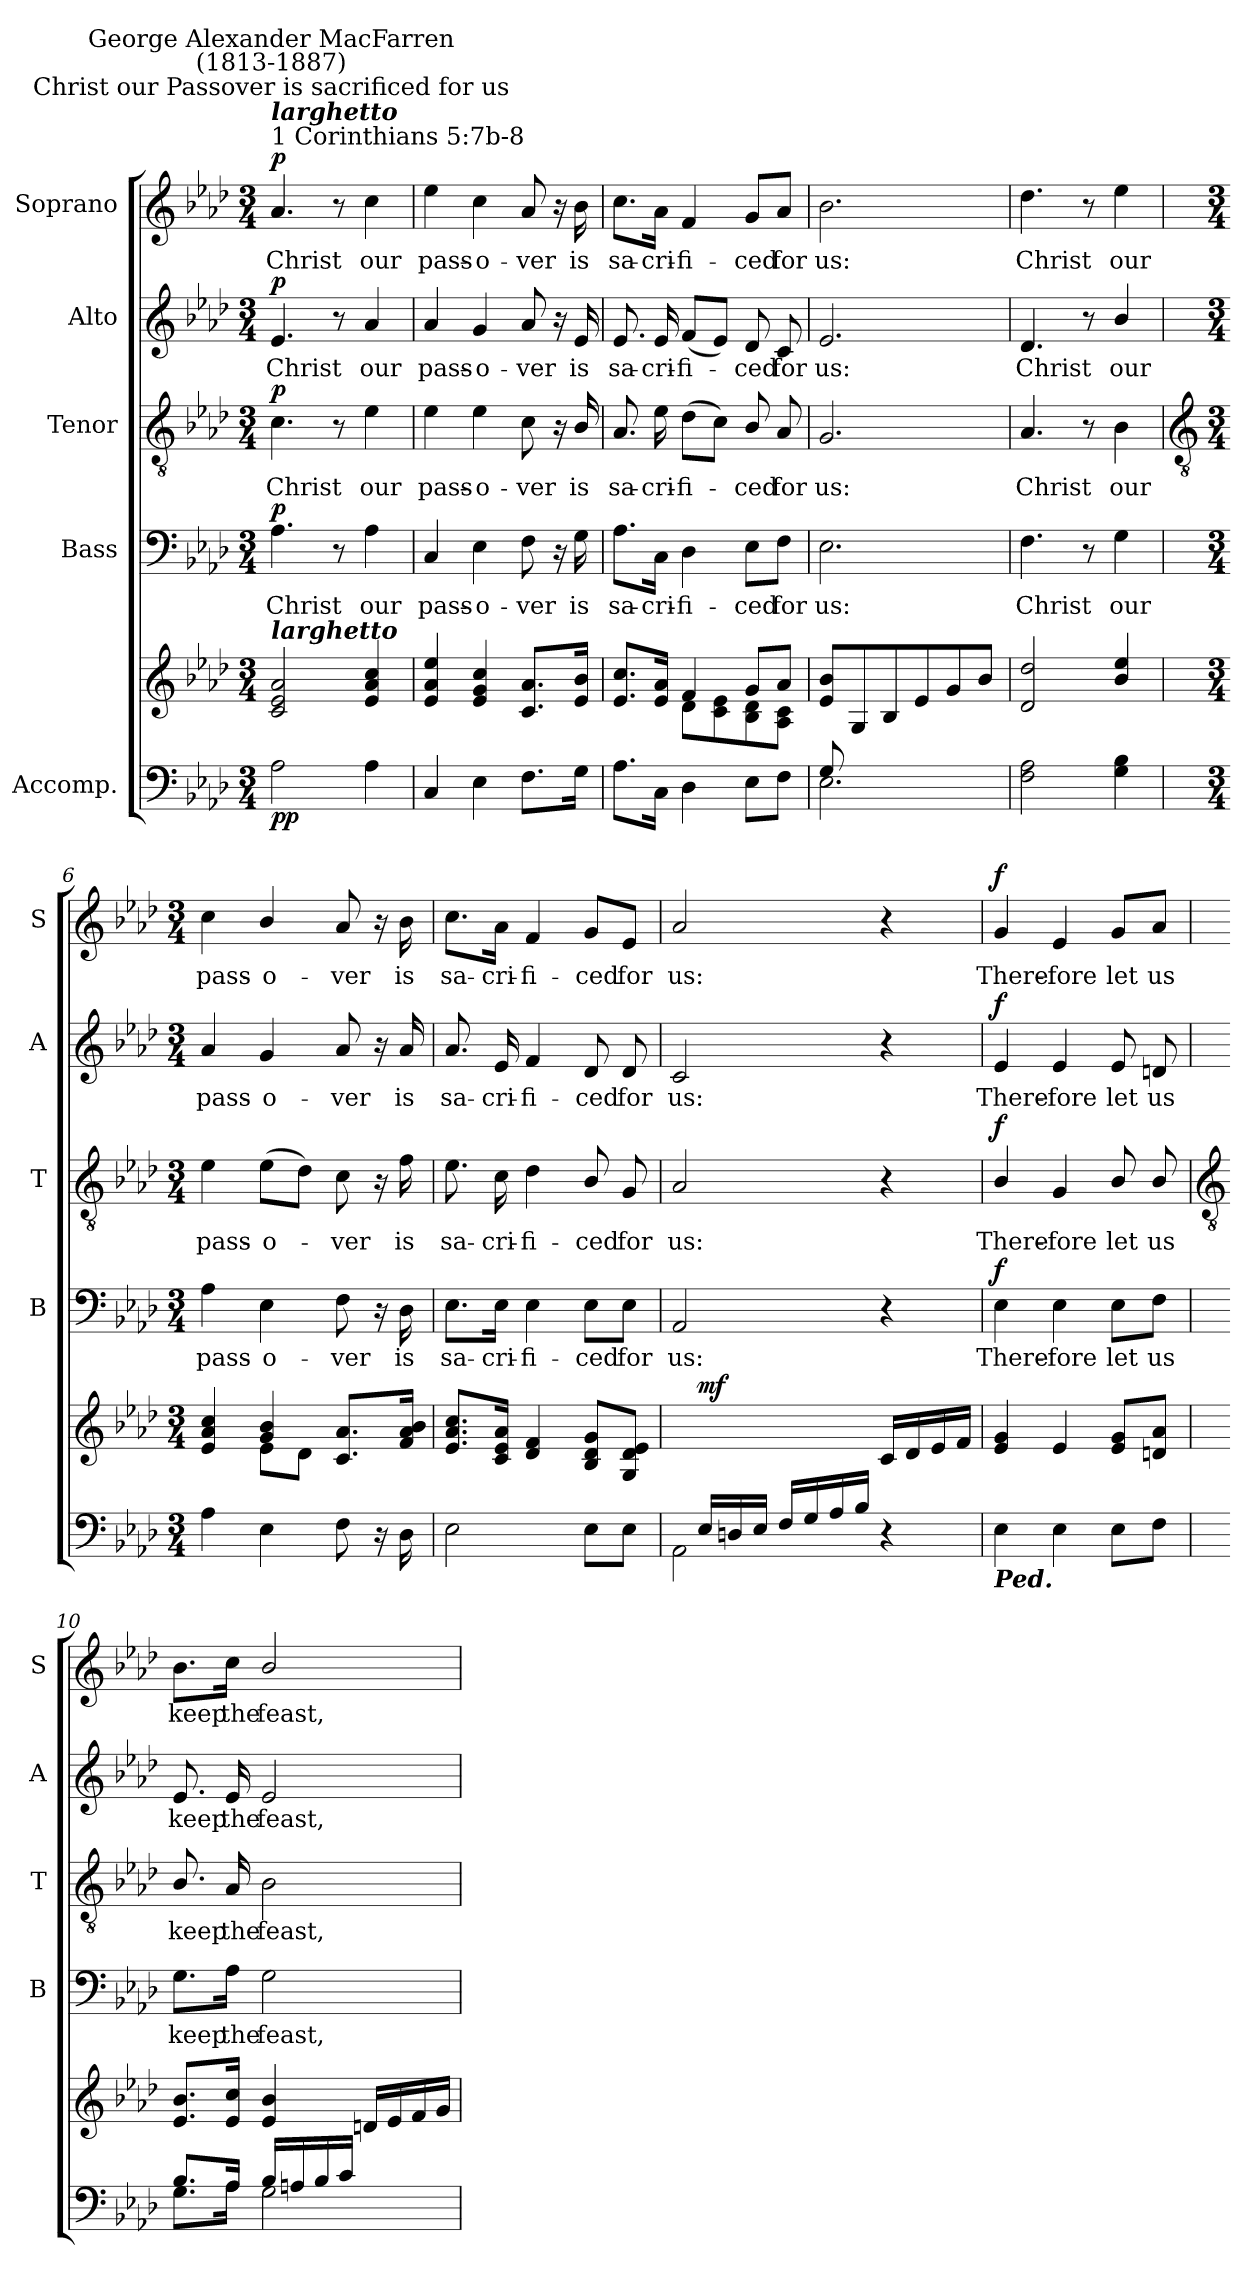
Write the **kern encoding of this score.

**kern	**kern	**dynam	**kern	**text	**dynam	**kern	**text	**dynam	**kern	**text	**dynam	**kern	**text	**dynam
*part5	*part5	*part5	*part4	*part4	*part4	*part3	*part3	*part3	*part2	*part2	*part2	*part1	*part1	*part1
*staff6	*staff5	*staff5/6	*staff4	*staff4	*staff4	*staff3	*staff3	*staff3	*staff2	*staff2	*staff2	*staff1	*staff1	*staff1
*I"Accomp.	*	*	*I"Bass	*	*	*I"Tenor	*	*	*I"Alto	*	*	*I"Soprano	*	*
*	*	*	*I'B	*	*	*I'T	*	*	*I'A	*	*	*I'S	*	*
*clefF4	*clefG2	*	*clefF4	*	*	*clefGv2	*	*	*clefG2	*	*	*clefG2	*	*
*k[b-e-a-d-]	*k[b-e-a-d-]	*	*k[b-e-a-d-]	*	*	*k[b-e-a-d-]	*	*	*k[b-e-a-d-]	*	*	*k[b-e-a-d-]	*	*
*A-:	*A-:	*	*A-:	*	*	*A-:	*	*	*A-:	*	*	*A-:	*	*
*M3/4	*M3/4	*	*M3/4	*	*	*M3/4	*	*	*M3/4	*	*	*M3/4	*	*
*MM60	*MM60	*	*MM60	*	*	*MM60	*	*	*MM60	*	*	*MM60	*	*
=1	=1	=1	=1	=1	=1	=1	=1	=1	=1	=1	=1	=1	=1	=1
*	*^	*	*	*	*	*	*	*	*	*	*	*	*	*
!	!	!	!	!	!	!	!	!	!	!	!	!	!LO:TX:a:t=1 Corinthians 5&colon;7b-8	!	!
!	!	!	!	!	!	!	!	!	!	!	!	!	!LO:TX:a:Bi:t=larghetto	!	!
!	!	!	!	!	!	!	!	!	!	!	!	!	!LO:TX:a:cj:t=Christ our Passover is sacrificed for us	!	!
!	!	!	!	!	!	!	!	!	!	!	!	!	!LO:TX:a:cj:t=George Alexander MacFarren\n(1813-1887)	!	!
!	!LO:TX:a:Bi:t=larghetto	!	!	!	!	!	!	!	!	!	!	!	!	!	!
!	!	!LO:N:vis=1	!LO:DY:b=2	!	!LO:LY:b	!	!	!LO:LY:b	!	!	!LO:LY:b	!	!	!LO:LY:b	!
!	!	!	!LO:DY:n=1:b	!	!	!LO:DY:b	!	!	!LO:DY:b	!	!	!LO:DY:b	!	!	!LO:DY:b
2A-	2c 2e- 2a-	2.ryy	p p	4.A-	Christ	p	4.c	Christ	p	4.e-	Christ	p	4.a-	Christ	p
.	.	.	.	8r	.	.	8r	.	.	8r	.	.	8r	.	.
!	!	!	!	!	!LO:LY:b	!	!	!LO:LY:b	!	!	!LO:LY:b	!	!	!LO:LY:b	!
4A-	4e- 4a- 4cc	.	.	4A-	our	.	4e-	our	.	4a-	our	.	4cc	our	.
=2	=2	=2	=2	=2	=2	=2	=2	=2	=2	=2	=2	=2	=2	=2	=2
!	!	!LO:N:vis=1	!	!	!LO:LY:b	!	!	!LO:LY:b	!	!	!LO:LY:b	!	!	!LO:LY:b	!
4C	4e- 4a- 4ee-	2.ryy	.	4C	pass-	.	4e-	pass-	.	4a-	pass-	.	4ee-	pass-	.
!	!	!	!	!	!LO:LY:b	!	!	!LO:LY:b	!	!	!LO:LY:b	!	!	!LO:LY:b	!
4E-	4e- 4g 4cc	.	.	4E-	-o-	.	4e-	-o-	.	4g	-o-	.	4cc	-o-	.
!	!	!	!	!	!LO:LY:b	!	!	!LO:LY:b	!	!	!LO:LY:b	!	!	!LO:LY:b	!
8.FL	8.c 8.a-L	.	.	8F	-ver	.	8c	-ver	.	8a-	-ver	.	8a-	-ver	.
.	.	.	.	16r	.	.	16r	.	.	16r	.	.	16r	.	.
!	!	!	!	!	!LO:LY:b	!	!	!LO:LY:b	!	!	!LO:LY:b	!	!	!LO:LY:b	!
16GJ	16e- 16b-J	.	.	16G	is	.	16B-/	is	.	16e-	is	.	16b-	is	.
=3	=3	=3	=3	=3	=3	=3	=3	=3	=3	=3	=3	=3	=3	=3	=3
!	!	!	!	!	!LO:LY:b	!	!	!LO:LY:b	!	!	!LO:LY:b	!	!	!LO:LY:b	!
8.A-L	8.e- 8.ccL	4ryy	.	8.A-\L	sa-	.	8.A-	sa-	.	8.e-	sa-	.	8.cc\L	sa-	.
!	!	!	!	!	!LO:LY:b	!	!	!LO:LY:b	!	!	!LO:LY:b	!	!	!LO:LY:b	!
16CJ	16e- 16a-J	.	.	16C\Jk	-cri-	.	16e-	-cri-	.	16e-	-cri-	.	16a-\Jk	-cri-	.
!	!	!	!	!	!LO:LY:b	!	!	!LO:LY:b	!	!	!LO:LY:b	!	!	!LO:LY:b	!
4D-	4f	8d-\L	.	4D-	-fi-	.	(>8d-L	-fi-	.	(<8fL	-fi-	.	4f	-fi-	.
.	.	8c\ 8e-\	.	.	.	.	8cJ)	.	.	8e-J)	.	.	.	.	.
!	!	!	!	!	!LO:LY:b	!	!	!LO:LY:b	!	!	!LO:LY:b	!	!	!LO:LY:b	!
8E-L	8gL	8B-\ 8d-\	.	8E-\L	-ced	.	8B-/	ced	.	8d-	ced	.	8g/L	-ced	.
!	!	!	!	!	!LO:LY:b	!	!	!LO:LY:b	!	!	!LO:LY:b	!	!	!LO:LY:b	!
8FJ	8a-J	8A-\ 8c\J	.	8F\J	for	.	8A-	for	.	8c	for	.	8a-/J	for	.
=4	=4	=4	=4	=4	=4	=4	=4	=4	=4	=4	=4	=4	=4	=4	=4
*^	*	*	*	*	*	*	*	*	*	*	*	*	*	*	*
!	!	!	!	!	!	!LO:LY:b	!	!	!LO:LY:b	!	!	!LO:LY:b	!	!	!LO:LY:b	!
8G/	2.E-	8e- 8b-L	8ryy	.	2.E-	us:	.	2.G	us:	.	2.e-	us:	.	2.b-	us:	.
2ryy	.	8G	2ryy	.	.	.	.	.	.	.	.	.	.	.	.	.
.	.	8B-	.	.	.	.	.	.	.	.	.	.	.	.	.	.
.	.	8e-	.	.	.	.	.	.	.	.	.	.	.	.	.	.
.	.	8g	.	.	.	.	.	.	.	.	.	.	.	.	.	.
8ryy	.	8b-J	8ryy	.	.	.	.	.	.	.	.	.	.	.	.	.
*v	*v	*	*	*	*	*	*	*	*	*	*	*	*	*	*	*
=5	=5	=5	=5	=5	=5	=5	=5	=5	=5	=5	=5	=5	=5	=5	=5
!	!	!LO:N:vis=1	!	!	!LO:LY:b	!	!	!LO:LY:b	!	!	!LO:LY:b	!	!	!LO:LY:b	!
2F 2A-	2d- 2dd-	2.ryy	.	4.F	Christ	.	4.A-	Christ	.	4.d-	Christ	.	4.dd-	Christ	.
.	.	.	.	8r	.	.	8r	.	.	8r	.	.	8r	.	.
!	!	!	!	!	!LO:LY:b	!	!	!LO:LY:b	!	!	!LO:LY:b	!	!	!LO:LY:b	!
4G 4B-	4b- 4ee-	.	.	4G	our	.	4B-	our	.	4b-/	our	.	4ee-	our	.
!!LO:LB:g=z
=6	=6	=6	=6	=6	=6	=6	=6	=6	=6	=6	=6	=6	=6	=6	=6
*	*	*	*	*	*	*	*clefGv2	*	*	*	*	*	*	*	*
*M3/4	*M3/4	*	*	*M3/4	*	*	*M3/4	*	*	*M3/4	*	*	*M3/4	*	*
!	!	!	!	!	!LO:LY:b	!	!	!LO:LY:b	!	!	!LO:LY:b	!	!	!LO:LY:b	!
4A-	4e- 4a- 4cc	4ryy	.	4A-	pass-	.	4e-	pass-	.	4a-	pass-	.	4cc	pass-	.
!	!	!	!	!	!LO:LY:b	!	!	!LO:LY:b	!	!	!LO:LY:b	!	!	!LO:LY:b	!
4E-	4g/ 4b-/	8e-\L	.	4E-	-o-	.	(>8e-L	-o-	.	4g	-o-	.	4b-/	-o-	.
.	.	8d-\J	.	.	.	.	8d-J)	.	.	.	.	.	.	.	.
!	!	!	!	!	!LO:LY:b	!	!	!LO:LY:b	!	!	!LO:LY:b	!	!	!LO:LY:b	!
8F	8.c 8.a-L	4ryy	.	8F	-ver	.	8c	ver	.	8a-	-ver	.	8a-	-ver	.
16r	.	.	.	16r	.	.	16r	.	.	16r	.	.	16r	.	.
!	!	!	!	!	!LO:LY:b	!	!	!LO:LY:b	!	!	!LO:LY:b	!	!	!LO:LY:b	!
16D-	16f 16a- 16b-J	.	.	16D-	is	.	16f	is	.	16a-	is	.	16b-	is	.
*	*v	*v	*	*	*	*	*	*	*	*	*	*	*	*	*
=7	=7	=7	=7	=7	=7	=7	=7	=7	=7	=7	=7	=7	=7	=7
!	!	!	!	!LO:LY:b	!	!	!LO:LY:b	!	!	!LO:LY:b	!	!	!LO:LY:b	!
2E-	8.e- 8.a- 8.ccL	.	8.E-\L	sa-	.	8.e-	sa-	.	8.a-	sa-	.	8.cc\L	sa-	.
!	!	!	!	!LO:LY:b	!	!	!LO:LY:b	!	!	!LO:LY:b	!	!	!LO:LY:b	!
.	16c 16e- 16a-J	.	16E-\Jk	-cri-	.	16c	-cri-	.	16e-	-cri-	.	16a-\Jk	-cri-	.
!	!	!	!	!LO:LY:b	!	!	!LO:LY:b	!	!	!LO:LY:b	!	!	!LO:LY:b	!
.	4d- 4f	.	4E-	-fi-	.	4d-	-fi-	.	4f	-fi-	.	4f	-fi-	.
!	!	!	!	!LO:LY:b	!	!	!LO:LY:b	!	!	!LO:LY:b	!	!	!LO:LY:b	!
8E-L	8B- 8d- 8gL	.	8E-\L	-ced	.	8B-/	-ced	.	8d-	-ced	.	8g/L	-ced	.
!	!	!	!	!LO:LY:b	!	!	!LO:LY:b	!	!	!LO:LY:b	!	!	!LO:LY:b	!
8E-J	8G 8d- 8e-J	.	8E-\J	for	.	8G	for	.	8d-	for	.	8e-/J	for	.
=8	=8	=8	=8	=8	=8	=8	=8	=8	=8	=8	=8	=8	=8	=8
*^	*	*	*	*	*	*	*	*	*	*	*	*	*	*
!	!	!	!	!	!LO:LY:b	!	!	!LO:LY:b	!	!	!LO:LY:b	!	!	!LO:LY:b	!
16ryy	2AA-\	16ryy	.	2AA-	us:	.	2A-	us:	.	2c	us:	.	2a-	us:	.
!	!	!	!LO:DY:a	!	!	!	!	!	!	!	!	!	!	!	!
16E-/LL	.	4..ryy	mf	.	.	.	.	.	.	.	.	.	.	.	.
16Dn/	.	.	.	.	.	.	.	.	.	.	.	.	.	.	.
16E-/JJ	.	.	.	.	.	.	.	.	.	.	.	.	.	.	.
16F/LL	.	.	.	.	.	.	.	.	.	.	.	.	.	.	.
16G/	.	.	.	.	.	.	.	.	.	.	.	.	.	.	.
16A-/	.	.	.	.	.	.	.	.	.	.	.	.	.	.	.
16B-/JJ	.	.	.	.	.	.	.	.	.	.	.	.	.	.	.
4ryy	4r	16cLL	.	4r	.	.	4r	.	.	4r	.	.	4r	.	.
.	.	16d-	.	.	.	.	.	.	.	.	.	.	.	.	.
.	.	16e-	.	.	.	.	.	.	.	.	.	.	.	.	.
.	.	16fJJ	.	.	.	.	.	.	.	.	.	.	.	.	.
*v	*v	*	*	*	*	*	*	*	*	*	*	*	*	*	*
=9	=9	=9	=9	=9	=9	=9	=9	=9	=9	=9	=9	=9	=9	=9
!LO:TX:b:Bi:t=Ped.	!	!	!	!	!	!	!	!	!	!	!	!	!	!
!	!	!	!	!LO:LY:b	!LO:DY:b	!	!LO:LY:b	!LO:DY:b	!	!LO:LY:b	!LO:DY:b	!	!LO:LY:b	!LO:DY:b
4E-	4e- 4g	.	4E-	There-	f	4B-/	There-	f	4e-	There-	f	4g	There-	f
!	!	!	!	!LO:LY:b	!	!	!LO:LY:b	!	!	!LO:LY:b	!	!	!LO:LY:b	!
4E-	4e-	.	4E-	-fore	.	4G	-fore	.	4e-	-fore	.	4e-	-fore	.
!	!	!	!	!LO:LY:b	!	!	!LO:LY:b	!	!	!LO:LY:b	!	!	!LO:LY:b	!
8E-L	8e- 8gL	.	8E-\L	let	.	8B-/	let	.	8e-	let	.	8g/L	let	.
!	!	!	!	!LO:LY:b	!	!	!LO:LY:b	!	!	!LO:LY:b	!	!	!LO:LY:b	!
8FJ	8dn 8a-J	.	8F\J	us	.	8B-/	us	.	8dn	us	.	8a-/J	us	.
!!LO:LB:g=z
=10	=10	=10	=10	=10	=10	=10	=10	=10	=10	=10	=10	=10	=10	=10
*	*	*	*	*	*	*clefGv2	*	*	*	*	*	*	*	*
*^	*	*	*	*	*	*	*	*	*	*	*	*	*	*
!	!	!	!	!	!LO:LY:b	!	!	!LO:LY:b	!	!	!LO:LY:b	!	!	!LO:LY:b	!
8.B-/L	8.G\L	8.e- 8.b-L	.	8.G\L	keep	.	8.B-/	keep	.	8.e-	keep	.	8.b-\L	keep	.
!	!	!	!	!	!LO:LY:b	!	!	!LO:LY:b	!	!	!LO:LY:b	!	!	!LO:LY:b	!
16A-/J	16A-\J	16e- 16ccJ	.	16A-\Jk	the	.	16A-	the	.	16e-	the	.	16cc\Jk	the	.
!	!	!	!	!	!LO:LY:b	!	!	!LO:LY:b	!	!	!LO:LY:b	!	!	!LO:LY:b	!
16B-/LL	2G\	4e-/ 4b-/	.	2G	feast,	.	2B-	feast,	.	2e-	feast,	.	2b-/	feast,	.
16An/	.	.	.	.	.	.	.	.	.	.	.	.	.	.	.
16B-/	.	.	.	.	.	.	.	.	.	.	.	.	.	.	.
16c/JJ	.	.	.	.	.	.	.	.	.	.	.	.	.	.	.
4ryy	.	16dnLL	.	.	.	.	.	.	.	.	.	.	.	.	.
.	.	16e-	.	.	.	.	.	.	.	.	.	.	.	.	.
.	.	16f	.	.	.	.	.	.	.	.	.	.	.	.	.
.	.	16gJJ	.	.	.	.	.	.	.	.	.	.	.	.	.
*v	*v	*	*	*	*	*	*	*	*	*	*	*	*	*	*
=	=	=	=	=	=	=	=	=	=	=	=	=	=	=
*-	*-	*-	*-	*-	*-	*-	*-	*-	*-	*-	*-	*-	*-	*-
